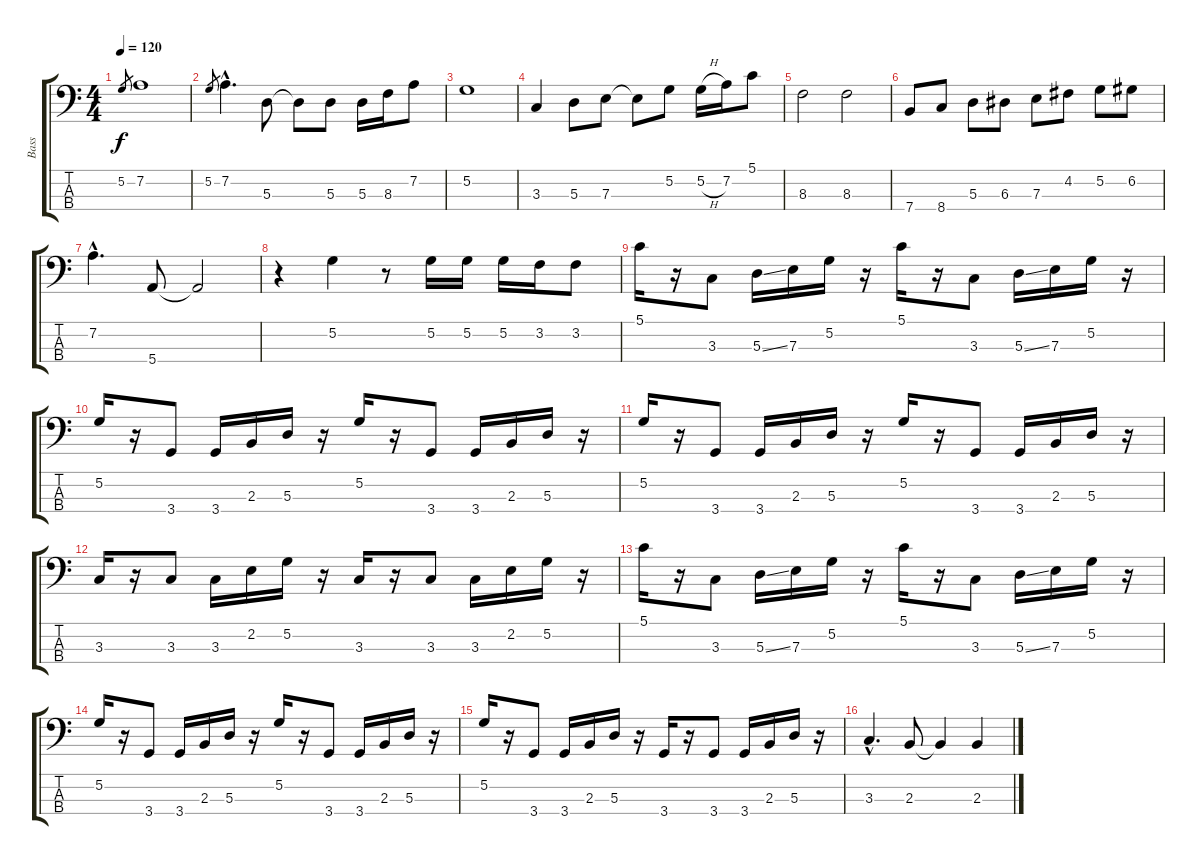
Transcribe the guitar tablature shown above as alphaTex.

\track ("Bass" "Bass") {instrument electricbassfinger}
\staff {score tabs}
\tuning (G2 D2 A1 E1) {hide}
\ts (4 4)
\tempo 120
\clef f4
\ks c
5.2.8{gr dy f} 7.2.1 |
5.2.8{gr} 7.2{hac}.4{d} 5.3.8 5.3{t}.8 5.3.8 5.3.16 8.3.16 7.2.8 |
5.2.1 |
3.3.4 5.3.8 7.3.8 7.3{t}.8 5.2.8 5.2{h}.16 7.2.16 5.1.8 |
8.3.2 8.3.2 |
7.4.8 8.4.8 5.3.8 6.3.8 7.3.8 4.2.8 5.2.8 6.2.8 |
7.2{hac}.4{d} 5.4.8 5.4{t}.2 |
r.4 5.2.4 r.8 5.2.16 5.2.16 5.2.16 3.2.16 3.2.8 |
5.1.16 r.16 3.3.8 5.3{ss}.16 7.3.16 5.2.16 r.16 5.1.16 r.16 3.3.8 5.3{ss}.16 7.3.16 5.2.16 r.16 |
5.2.16 r.16 3.4.8 3.4.16 2.3.16 5.3.16 r.16 5.2.16 r.16 3.4.8 3.4.16 2.3.16 5.3.16 r.16 |
5.2.16 r.16 3.4.8 3.4.16 2.3.16 5.3.16 r.16 5.2.16 r.16 3.4.8 3.4.16 2.3.16 5.3.16 r.16 |
3.3.16 r.16 3.3.8 3.3.16 2.2.16 5.2.16 r.16 3.3.16 r.16 3.3.8 3.3.16 2.2.16 5.2.16 r.16 |
5.1.16 r.16 3.3.8 5.3{ss}.16 7.3.16 5.2.16 r.16 5.1.16 r.16 3.3.8 5.3{ss}.16 7.3.16 5.2.16 r.16 |
5.2.16 r.16 3.4.8 3.4.16 2.3.16 5.3.16 r.16 5.2.16 r.16 3.4.8 3.4.16 2.3.16 5.3.16 r.16 |
5.2.16 r.16 3.4.8 3.4.16 2.3.16 5.3.16 r.16 3.4.16 r.16 3.4.8 3.4.16 2.3.16 5.3.16 r.16 |
3.3{hac}.4{d} 2.3.8 2.3{t}.4 2.3.4
